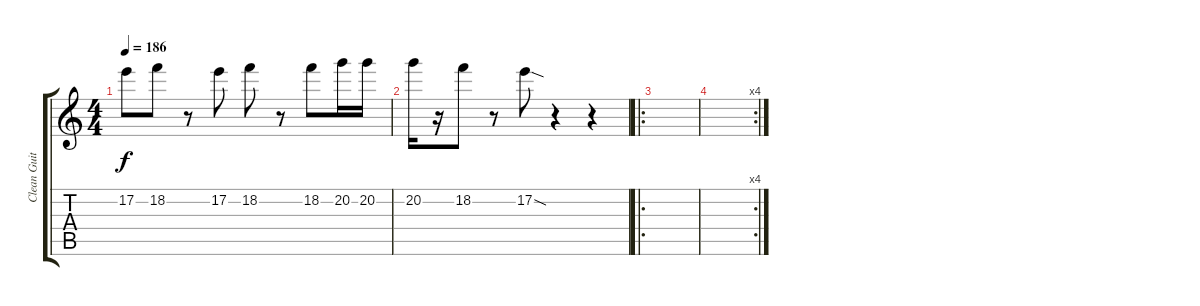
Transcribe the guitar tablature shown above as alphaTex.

\track ("Clean Guitar 1" "Clean Guit") {instrument electricguitarclean}
\staff {score tabs}
\tuning (E4 B3 G3 D3 A2 D2) {hide}
\ts (4 4)
\tempo 186
\clef g2
\ks c
17.2.8{dy f} 18.2.8 r.8 17.2.8 18.2.8 r.8 18.2.8 20.2.16 20.2.16 |
20.2.16 r.16 18.2.8 r.8 17.2{sod}.8 r.4 r.4 |
\ro
|
\rc 4
